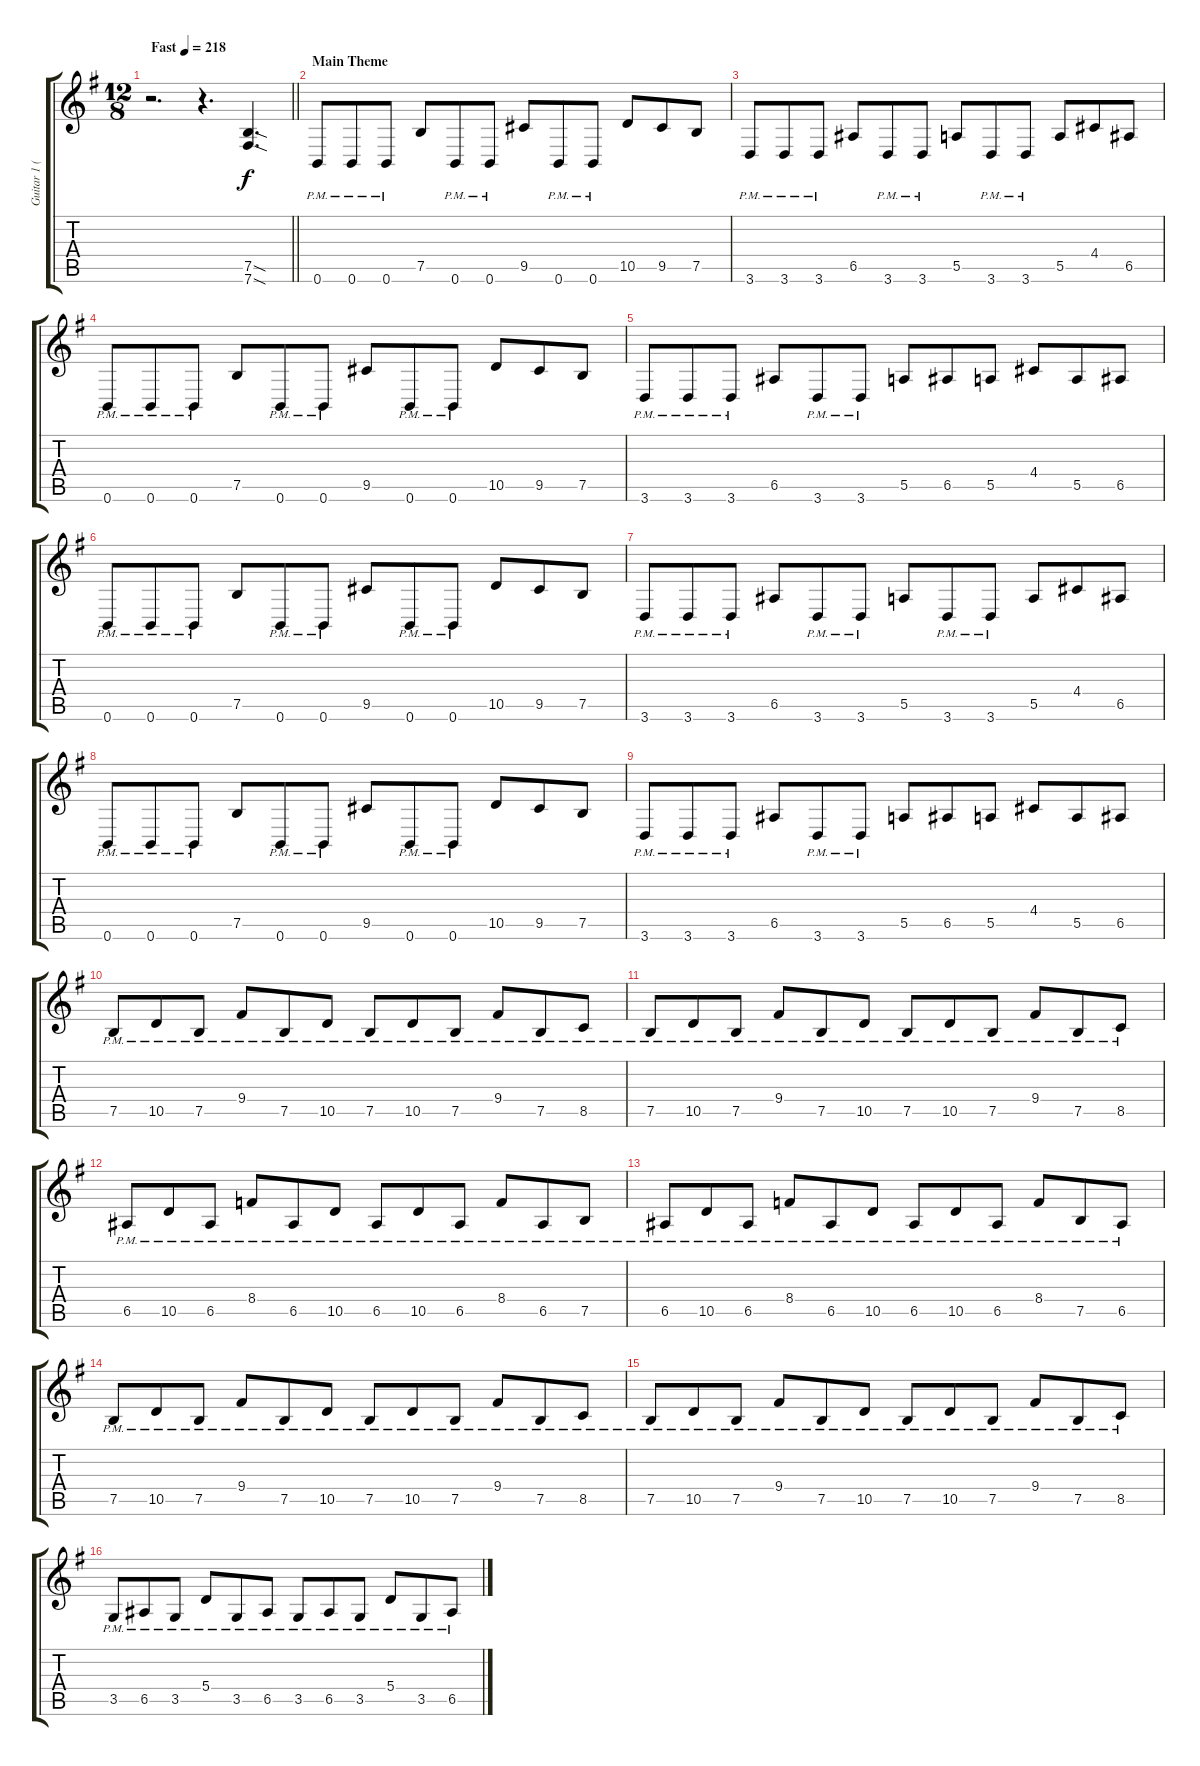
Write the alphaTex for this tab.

\track ("Guitar 1 (Sean)" "Guitar 1 (") {instrument distortionguitar}
\staff {score tabs}
\tuning (B3 Gb3 D3 A2 E2 B1) {hide}
\ts (12 8)
\tempo (218 "Fast")
\clef g2
\barLineRight lightlight
\ks eminor
r.2{d dy f instrument distortionguitar} r.4{d} (7.5{sod} 7.6{sod}).4{d} |
\section ("" "Main Theme")
0.6{pm}.8 0.6{pm}.8 0.6{pm}.8 7.5.8 0.6{pm}.8 0.6{pm}.8 9.5.8 0.6{pm}.8 0.6{pm}.8 10.5.8 9.5.8 7.5.8 |
3.6{pm}.8 3.6{pm}.8 3.6{pm}.8 6.5.8 3.6{pm}.8 3.6{pm}.8 5.5.8 3.6{pm}.8 3.6{pm}.8 5.5.8 4.4.8 6.5.8 |
0.6{pm}.8 0.6{pm}.8 0.6{pm}.8 7.5.8 0.6{pm}.8 0.6{pm}.8 9.5.8 0.6{pm}.8 0.6{pm}.8 10.5.8 9.5.8 7.5.8 |
3.6{pm}.8 3.6{pm}.8 3.6{pm}.8 6.5.8 3.6{pm}.8 3.6{pm}.8 5.5.8 6.5.8 5.5.8 4.4.8 5.5.8 6.5.8 |
0.6{pm}.8 0.6{pm}.8 0.6{pm}.8 7.5.8 0.6{pm}.8 0.6{pm}.8 9.5.8 0.6{pm}.8 0.6{pm}.8 10.5.8 9.5.8 7.5.8 |
3.6{pm}.8 3.6{pm}.8 3.6{pm}.8 6.5.8 3.6{pm}.8 3.6{pm}.8 5.5.8 3.6{pm}.8 3.6{pm}.8 5.5.8 4.4.8 6.5.8 |
0.6{pm}.8 0.6{pm}.8 0.6{pm}.8 7.5.8 0.6{pm}.8 0.6{pm}.8 9.5.8 0.6{pm}.8 0.6{pm}.8 10.5.8 9.5.8 7.5.8 |
3.6{pm}.8 3.6{pm}.8 3.6{pm}.8 6.5.8 3.6{pm}.8 3.6{pm}.8 5.5.8 6.5.8 5.5.8 4.4.8 5.5.8 6.5.8 |
7.5{pm}.8 10.5{pm}.8 7.5{pm}.8 9.4{pm}.8 7.5{pm}.8 10.5{pm}.8 7.5{pm}.8 10.5{pm}.8 7.5{pm}.8 9.4{pm}.8 7.5{pm}.8 8.5{pm}.8 |
7.5{pm}.8 10.5{pm}.8 7.5{pm}.8 9.4{pm}.8 7.5{pm}.8 10.5{pm}.8 7.5{pm}.8 10.5{pm}.8 7.5{pm}.8 9.4{pm}.8 7.5{pm}.8 8.5{pm}.8 |
6.5{pm}.8 10.5{pm}.8 6.5{pm}.8 8.4{pm}.8 6.5{pm}.8 10.5{pm}.8 6.5{pm}.8 10.5{pm}.8 6.5{pm}.8 8.4{pm}.8 6.5{pm}.8 7.5{pm}.8 |
6.5{pm}.8 10.5{pm}.8 6.5{pm}.8 8.4{pm}.8 6.5{pm}.8 10.5{pm}.8 6.5{pm}.8 10.5{pm}.8 6.5{pm}.8 8.4{pm}.8 7.5{pm}.8 6.5{pm}.8 |
7.5{pm}.8 10.5{pm}.8 7.5{pm}.8 9.4{pm}.8 7.5{pm}.8 10.5{pm}.8 7.5{pm}.8 10.5{pm}.8 7.5{pm}.8 9.4{pm}.8 7.5{pm}.8 8.5{pm}.8 |
7.5{pm}.8 10.5{pm}.8 7.5{pm}.8 9.4{pm}.8 7.5{pm}.8 10.5{pm}.8 7.5{pm}.8 10.5{pm}.8 7.5{pm}.8 9.4{pm}.8 7.5{pm}.8 8.5{pm}.8 |
3.5{pm}.8 6.5{pm}.8 3.5{pm}.8 5.4{pm}.8 3.5{pm}.8 6.5{pm}.8 3.5{pm}.8 6.5{pm}.8 3.5{pm}.8 5.4{pm}.8 3.5{pm}.8 6.5{pm}.8
